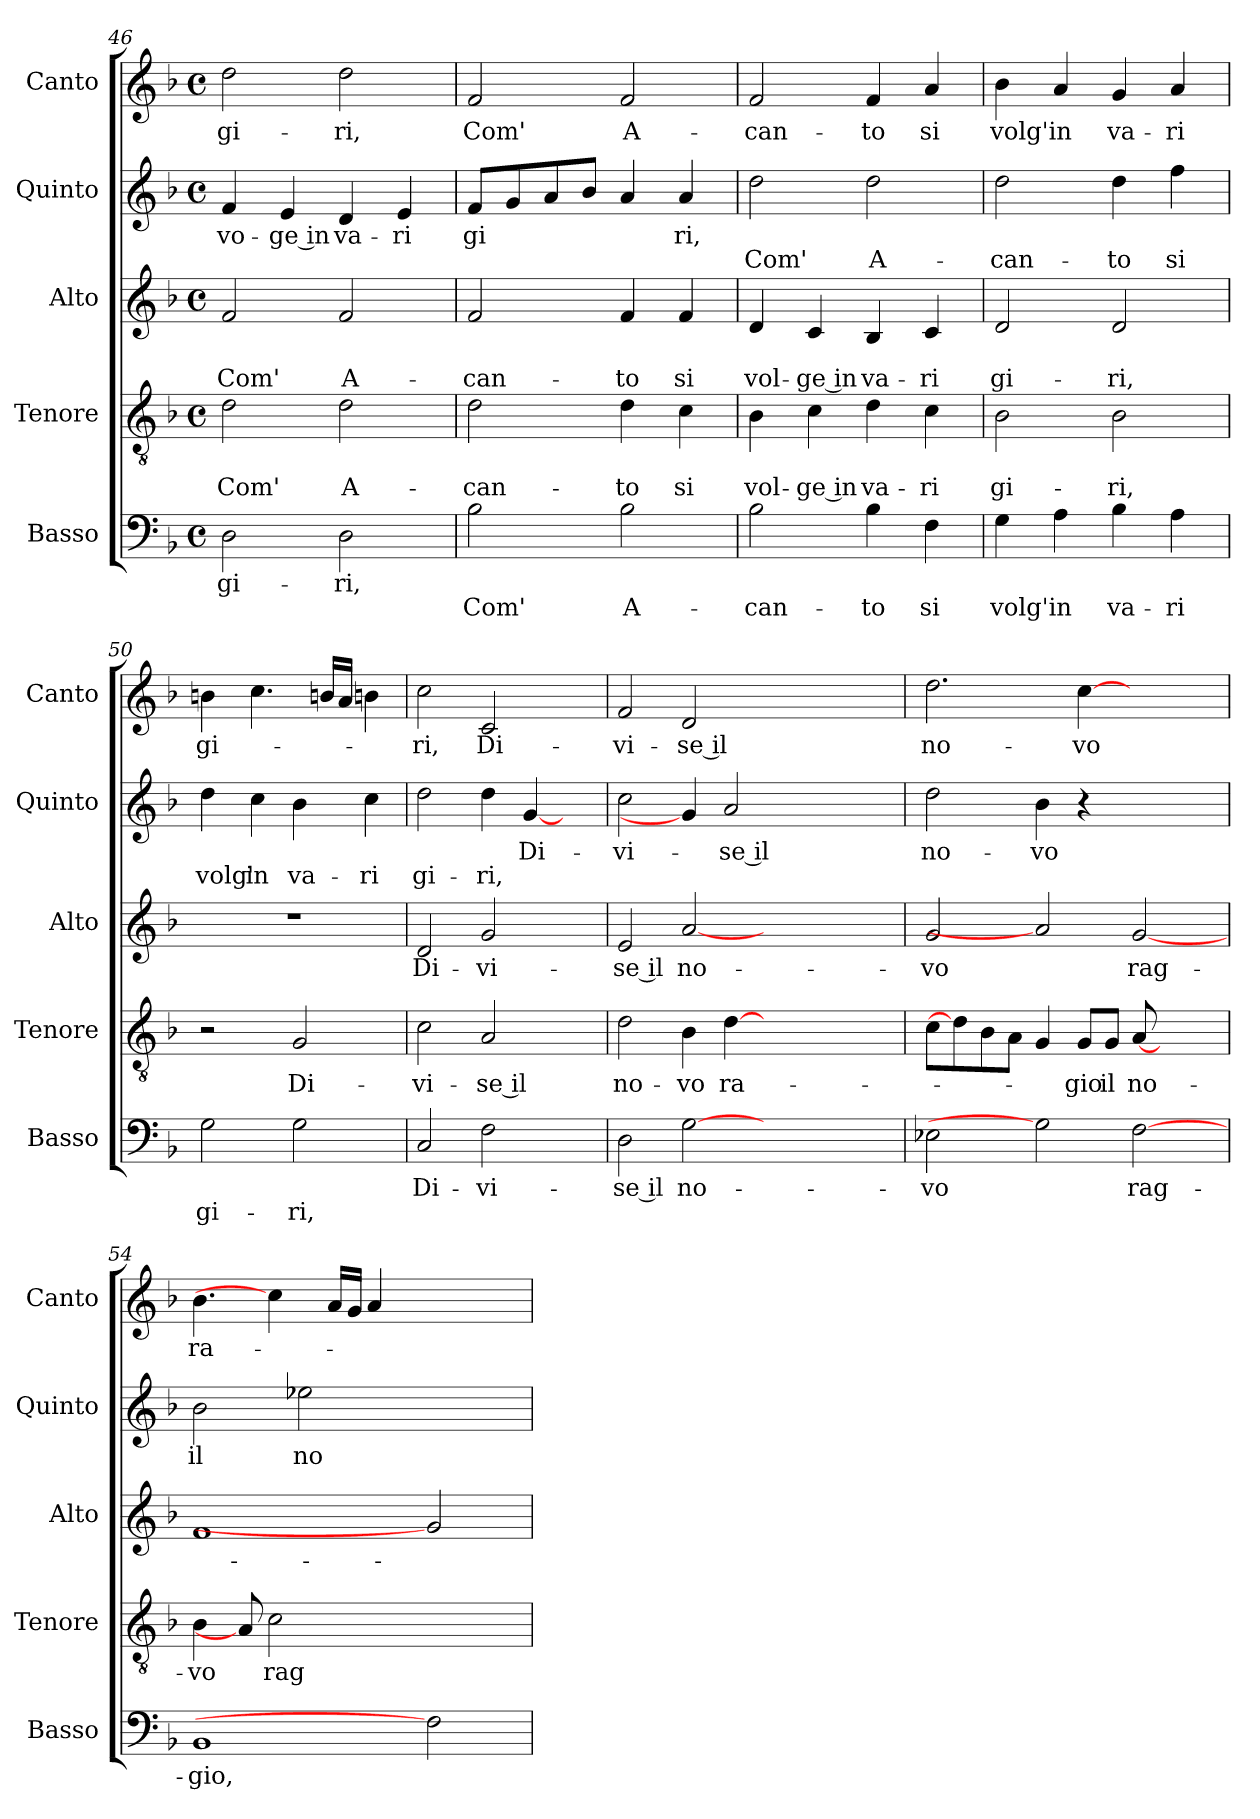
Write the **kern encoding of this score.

**kern	**text	**text	**kern	**text	**text	**kern	**text	**text	**kern	**text	**text	**kern	**text
*part5	*part5	*part5	*part4	*part4	*part4	*part3	*part3	*part3	*part2	*part2	*part2	*part1	*part1
*staff5	*staff5	*staff5	*staff4	*staff4	*staff4	*staff3	*staff3	*staff3	*staff2	*staff2	*staff2	*staff1	*staff1
*I"Basso	*	*	*I"Tenore	*	*	*I"Alto	*	*	*I"Quinto	*	*	*I"Canto	*
*I'Basso	*	*	*I'Tenore	*	*	*I'Alto	*	*	*I'Quinto	*	*	*I'Canto	*
*clefF4	*	*	*clefGv2	*	*	*clefG2	*	*	*clefG2	*	*	*clefG2	*
*k[b-]	*	*	*k[b-]	*	*	*k[b-]	*	*	*k[b-]	*	*	*k[b-]	*
*F:	*	*	*F:	*	*	*F:	*	*	*F:	*	*	*F:	*
*M4/4	*	*	*M4/4	*	*	*M4/4	*	*	*M4/4	*	*	*M4/4	*
*met(c)	*	*	*met(c)	*	*	*met(c)	*	*	*met(c)	*	*	*met(c)	*
=46	=46	=46	=46	=46	=46	=46	=46	=46	=46	=46	=46	=46	=46
!	!LO:LY:b	!	!	!	!LO:LY:b	!	!	!LO:LY:b	!	!LO:LY:b	!	!	!LO:LY:b
2D\	gi-	.	2d\	.	Com'	2f/	.	Com'	4f/	vo-	.	2dd\	gi-
!	!	!	!	!	!	!	!	!	!	!LO:LY:b	!	!	!
.	.	.	.	.	.	.	.	.	4e/	-ge in	.	.	.
!	!LO:LY:b	!	!	!	!LO:LY:b	!	!	!LO:LY:b	!	!LO:LY:b	!	!	!LO:LY:b
2D\	-ri,	.	2d\	.	A-	2f/	.	A-	4d/	va-	.	2dd\	-ri,
!	!	!	!	!	!	!	!	!	!	!LO:LY:b	!	!	!
.	.	.	.	.	.	.	.	.	4e/	-ri	.	.	.
=47	=47	=47	=47	=47	=47	=47	=47	=47	=47	=47	=47	=47	=47
!	!	!LO:LY:b	!	!	!LO:LY:b	!	!	!LO:LY:b	!	!LO:LY:b	!	!	!LO:LY:b
2B-\	.	Com'	2d\	.	-can-	2f/	.	-can-	8f/L	gi	.	2f/	Com'
.	.	.	.	.	.	.	.	.	8g/	.	.	.	.
.	.	.	.	.	.	.	.	.	8a/	.	.	.	.
.	.	.	.	.	.	.	.	.	8b-/J	.	.	.	.
!	!	!LO:LY:b	!	!	!LO:LY:b	!	!	!LO:LY:b	!	!	!	!	!LO:LY:b
2B-\	.	A-	4d\	.	-to	4f/	.	-to	4a/	.	.	2f/	A-
!	!	!	!	!	!LO:LY:b	!	!	!LO:LY:b	!	!LO:LY:b	!	!	!
.	.	.	4c\	.	si	4f/	.	si	4a/	ri,	.	.	.
!!LO:LB:g=z
=48	=48	=48	=48	=48	=48	=48	=48	=48	=48	=48	=48	=48	=48
!	!	!LO:LY:b	!	!	!LO:LY:b	!	!	!LO:LY:b	!	!	!LO:LY:b	!	!LO:LY:b
2B-\	.	-can-	4B-\	.	vol-	4d/	.	vol-	2dd\	.	Com'	2f/	-can-
!	!	!	!	!	!LO:LY:b	!	!	!LO:LY:b	!	!	!	!	!
.	.	.	4c\	.	-ge in	4c/	.	-ge in	.	.	.	.	.
!	!	!LO:LY:b	!	!	!LO:LY:b	!	!	!LO:LY:b	!	!	!LO:LY:b	!	!LO:LY:b
4B-\	.	-to	4d\	.	va-	4B-/	.	va-	2dd\	.	A-	4f/	-to
!	!	!LO:LY:b	!	!	!LO:LY:b	!	!	!LO:LY:b	!	!	!	!	!LO:LY:b
4F\	.	si	4c\	.	-ri	4c/	.	-ri	.	.	.	4a/	si
!!LO:PB:g=z
=49	=49	=49	=49	=49	=49	=49	=49	=49	=49	=49	=49	=49	=49
!	!	!LO:LY:b	!	!	!LO:LY:b	!	!	!LO:LY:b	!	!	!LO:LY:b	!	!LO:LY:b
4G\	.	volg'	2B-\	.	gi-	2d/	.	gi-	2dd\	.	-can-	4b-\	volg'
!	!	!LO:LY:b	!	!	!	!	!	!	!	!	!	!	!LO:LY:b
4A\	.	in	.	.	.	.	.	.	.	.	.	4a/	in
!	!	!LO:LY:b	!	!	!LO:LY:b	!	!	!LO:LY:b	!	!	!LO:LY:b	!	!LO:LY:b
4B-\	.	va-	2B-\	.	-ri,	2d/	.	-ri,	4dd\	.	-to	4g/	va-
!	!	!LO:LY:b	!	!	!	!	!	!	!	!	!LO:LY:b	!	!LO:LY:b
4A\	.	-ri	.	.	.	.	.	.	4ff\	.	si	4a/	-ri
=50	=50	=50	=50	=50	=50	=50	=50	=50	=50	=50	=50	=50	=50
!	!	!LO:LY:b	!	!	!	!	!	!	!	!	!LO:LY:b	!	!LO:LY:b
2G\	.	gi-	2r	.	.	1r	.	.	4dd\	.	volg'	4bn\	gi-
!	!	!	!	!	!	!	!	!	!	!	!LO:LY:b	!	!
.	.	.	.	.	.	.	.	.	4cc\	.	in	4.cc\	.
!	!	!LO:LY:b	!	!LO:LY:b	!	!	!	!	!	!	!LO:LY:b	!	!
2G\	.	-ri,	2G/	Di-	.	.	.	.	4b-\	.	va-	.	.
.	.	.	.	.	.	.	.	.	.	.	.	16bni/LL	.
.	.	.	.	.	.	.	.	.	.	.	.	16a/JJ	.
!	!	!	!	!	!	!	!	!	!	!	!LO:LY:b	!	!
.	.	.	.	.	.	.	.	.	4cc\	.	-ri	4bni\	.
=51	=51	=51	=51	=51	=51	=51	=51	=51	=51	=51	=51	=51	=51
!	!LO:LY:b	!	!	!LO:LY:b	!	!	!LO:LY:b	!	!	!	!LO:LY:b	!	!LO:LY:b
2C/	Di-	.	2c\	-vi-	.	2d/	Di-	.	2dd\	.	gi-	2cc\	-ri,
!	!LO:LY:b	!	!	!LO:LY:b	!	!	!LO:LY:b	!	!	!	!LO:LY:b	!	!LO:LY:b
2F\	-vi-	.	2A/	-se il	.	2g/	-vi-	.	4dd\	.	-ri,	2c/	Di-
!	!	!	!	!	!	!	!	!	!	!LO:LY:b	!	!	!
.	.	.	.	.	.	.	.	.	[4g/	Di-	.	.	.
4ryy	.	.	4ryy	.	.	4ryy	.	.	4ryy	.	.	4ryy	.
=52	=52	=52	=52	=52	=52	=52	=52	=52	=52	=52	=52	=52	=52
!	!LO:LY:b	!	!	!LO:LY:b	!	!	!LO:LY:b	!	!	!LO:LY:b	!	!	!LO:LY:b
2D\	-se il	.	2d\	no-	.	2e/	-se il	.	2cc\	-vi-	.	2f/	-vi-
!	!LO:LY:b	!	!	!LO:LY:b	!	!	!LO:LY:b	!	!	!	!	!	!LO:LY:b
[2G	no-	.	4B-\	-vo	.	[2a	no-	.	4g/]	.	.	2d/	-se il
!	!	!	!	!LO:LY:b	!	!	!	!	!	!LO:LY:b	!	!	!
.	.	.	[4d\	ra-	.	.	.	.	2a/	-se il	.	.	.
2.ryy	.	.	8ryy	.	.	2.ryy	.	.	.	.	.	2ryy	.
.	.	.	4.ryy	.	.	.	.	.	.	.	.	.	.
.	.	.	.	.	.	.	.	.	2ryy	.	.	.	.
.	.	.	4ryy	.	.	.	.	.	.	.	.	4ryy	.
=53	=53	=53	=53	=53	=53	=53	=53	=53	=53	=53	=53	=53	=53
!	!LO:LY:b	!	!	!	!	!	!LO:LY:b	!	!	!LO:LY:b	!	!	!LO:LY:b
2E-X\	-vo	.	8c\L	.	.	2g/	-vo	.	2dd\	no-	.	2.dd\	no-
.	.	.	8d\]	.	.	.	.	.	.	.	.	.	.
.	.	.	8B-\	.	.	.	.	.	.	.	.	.	.
.	.	.	8A\J	.	.	.	.	.	.	.	.	.	.
!	!	!	!	!	!	!	!	!	!	!LO:LY:b	!	!	!
2G]	.	.	4G/	.	.	2a]	.	.	4b-\	-vo	.	.	.
!	!	!	!	!LO:LY:b	!	!	!	!	!	!	!	!	!LO:LY:b
.	.	.	8G/L	-gio	.	.	.	.	4r	.	.	[4cc\	-vo
!	!	!	!	!LO:LY:b	!	!	!	!	!	!	!	!	!
.	.	.	8G/J	il	.	.	.	.	.	.	.	.	.
!	!LO:LY:b	!	!	!LO:LY:b	!	!	!LO:LY:b	!	!	!	!	!	!
[2F	rag-	.	[8A/	no-	.	[2g	rag-	.	2ryy	.	.	4ryy	.
.	.	.	4.ryy	.	.	.	.	.	.	.	.	.	.
.	.	.	.	.	.	.	.	.	.	.	.	4ryy	.
!!LO:LB:g=z
=54	=54	=54	=54	=54	=54	=54	=54	=54	=54	=54	=54	=54	=54
!	!LO:LY:b	!	!	!LO:LY:b	!	!	!	!	!	!LO:LY:b	!	!	!LO:LY:b
1BB-	-gio,	.	4B-\	-vo	.	1f	.	.	2b-\	il	.	4.b-\	ra-
.	.	.	8A/]	.	.	.	.	.	.	.	.	.	.
!	!	!	!	!LO:LY:b	!	!	!	!	!	!	!	!	!
.	.	.	2c\	rag-	.	.	.	.	.	.	.	4cc\]	.
!	!	!	!	!	!	!	!	!	!	!LO:LY:b	!	!	!
.	.	.	.	.	.	.	.	.	2ee-X\	no-	.	.	.
.	.	.	.	.	.	.	.	.	.	.	.	16a/LL	.
.	.	.	.	.	.	.	.	.	.	.	.	16g/JJ	.
.	.	.	.	.	.	.	.	.	.	.	.	4a/	.
.	.	.	4ryy	.	.	.	.	.	.	.	.	.	.
2F]	.	.	.	.	.	2g]	.	.	2ryy	.	.	4ryy	.
.	.	.	4.ryy	.	.	.	.	.	.	.	.	.	.
.	.	.	.	.	.	.	.	.	.	.	.	4ryy	.
=	=	=	=	=	=	=	=	=	=	=	=	=	=
*-	*-	*-	*-	*-	*-	*-	*-	*-	*-	*-	*-	*-	*-
